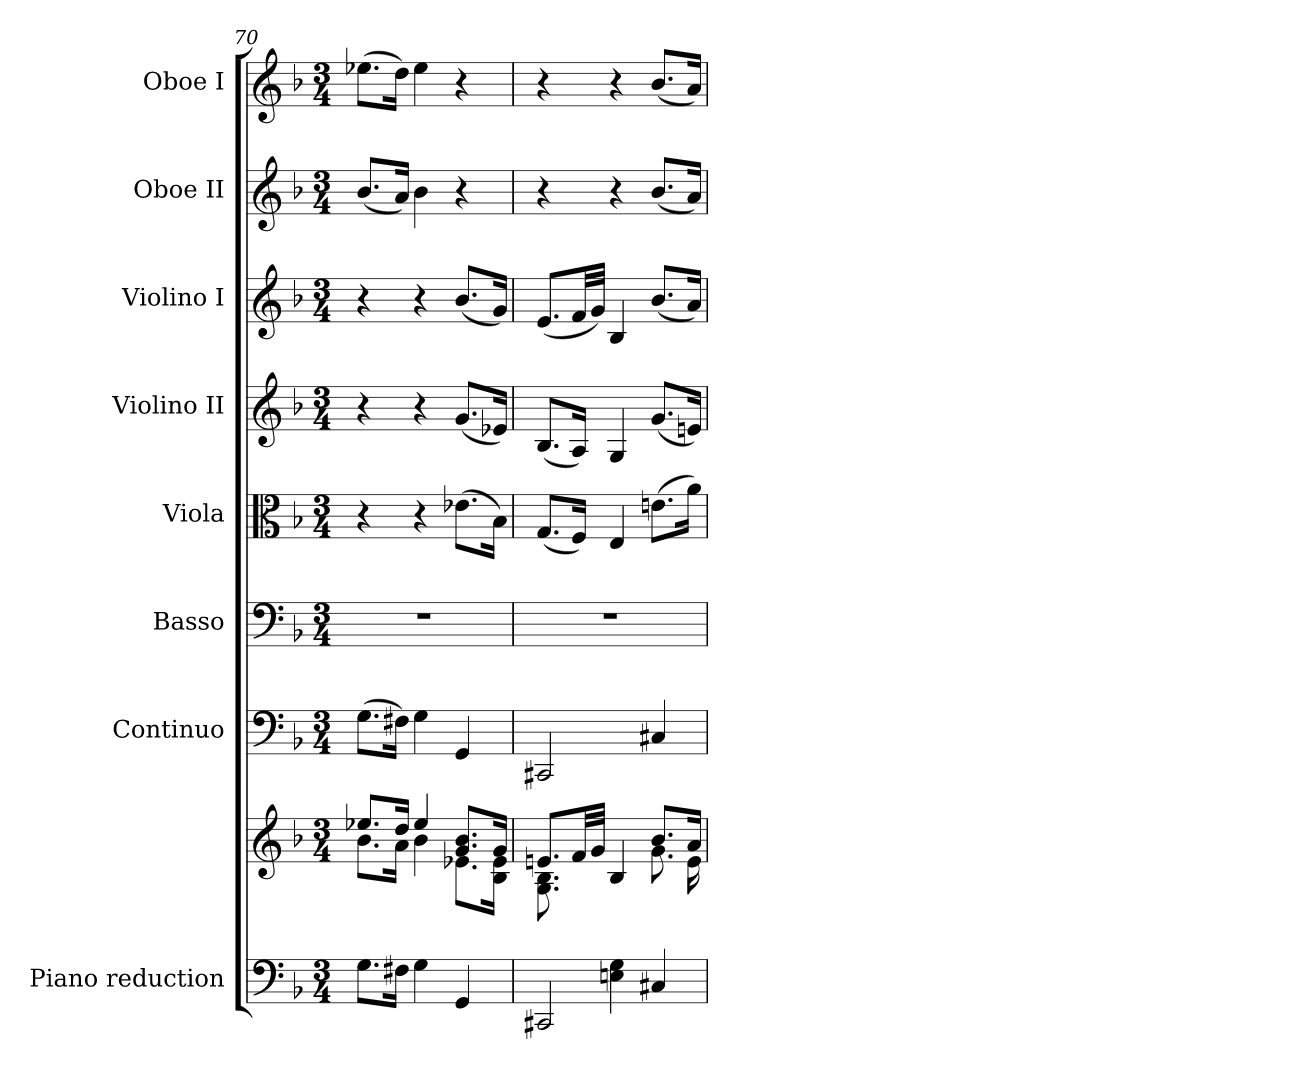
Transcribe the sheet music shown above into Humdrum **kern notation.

**kern	**kern	**kern	**kern	**kern	**kern	**kern	**kern	**kern
*part8	*part8	*part7	*part6	*part5	*part4	*part3	*part2	*part1
*staff9	*staff8	*staff7	*staff6	*staff5	*staff4	*staff3	*staff2	*staff1
*I"Piano reduction	*	*I"Continuo	*I"Basso	*I"Viola	*I"Violino II	*I"Violino I	*I"Oboe II	*I"Oboe I
*I'Pno	*	*	*	*	*	*	*I'Ob	*I'Ob
*clefF4	*clefG2	*clefF4	*clefF4	*clefC3	*clefG2	*clefG2	*clefG2	*clefG2
*k[b-]	*k[b-]	*k[b-]	*k[b-]	*k[b-]	*k[b-]	*k[b-]	*k[b-]	*k[b-]
*M3/4	*M3/4	*M3/4	*M3/4	*M3/4	*M3/4	*M3/4	*M3/4	*M3/4
=70	=70	=70	=70	=70	=70	=70	=70	=70
*	*^	*	*	*	*	*	*	*
8.G\L	8.ee-X/L	8.b-\L	(8.G\L	2.r	4r	4r	4r	(8.b-/L	(8.ee-X\L
16F#X\Jk	16dd/Jk	16a\Jk	16F#X\Jk)	.	.	.	.	16a/Jk)	16dd\Jk)
4G\	4ee-/	4b-\	4G\	.	4r	4r	4r	4b-\	4ee-\
4GG/	8.g/ 8.b-/L	8.e-X\L	4GG/	.	(8.e-X\L	(8.g/L	(8.b-/L	4r	4r
.	16g/Jk	16B-\ 16e-\Jk	.	.	16B-\Jk)	16e-X/Jk)	16g/Jk)	.	.
=71	=71	=71	=71	=71	=71	=71	=71	=71	=71
*^	*	*	*	*	*	*	*	*	*
8.ryy	2CC#X/	8.en/L	8.G\ 8.B-\L	2CC#X/	2.r	(8.G/L	(8.B-/L	(8.e/L	4r	4r
16F/ 16A/Jk	.	32f/LL	16ryy	.	.	16F/Jk)	16A/Jk)	32f/LL	.	.
.	.	32g/JJJ	.	.	.	.	.	32g/JJJ)	.	.
*	*	*v	*v	*	*	*	*	*	*	*
4En\ 4G\	.	4B-/	.	.	4E/	4G/	4B-/	4r	4r
*	*	*^	*	*	*	*	*	*	*
4ryy	4C#X/	8.b-/L	8.g\L	4C#X/	.	(8.en\L	(8.g/L	(8.b-/L	(8.b-/L	(8.b-/L
.	.	16a/Jk	16e\Jk	.	.	16a\Jk)	16en/Jk)	16a/Jk)	16a/Jk)	16a/Jk)
*v	*v	*	*	*	*	*	*	*	*	*
*	*v	*v	*	*	*	*	*	*	*
=	=	=	=	=	=	=	=	=
*-	*-	*-	*-	*-	*-	*-	*-	*-
